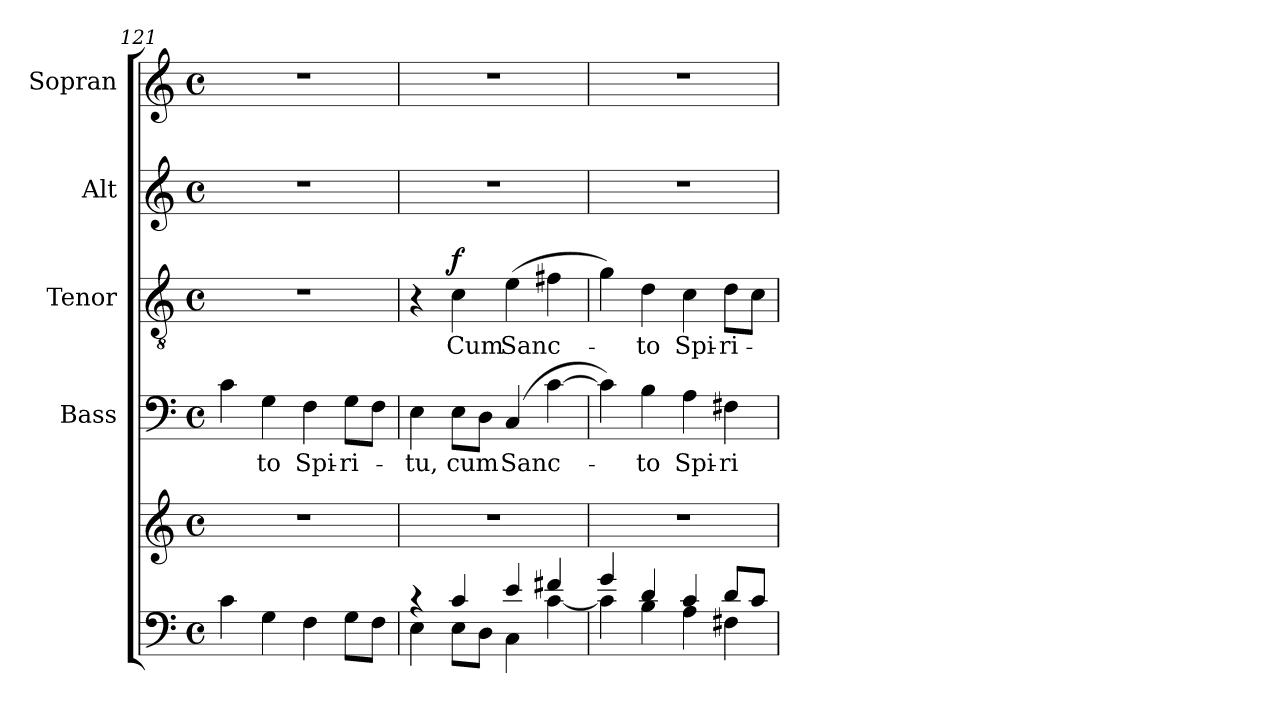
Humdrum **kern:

**kern	**kern	**kern	**text	**kern	**text	**dynam	**kern	**kern
*part5	*part5	*part4	*part4	*part3	*part3	*part3	*part2	*part1
*staff6	*staff5	*staff4	*staff4	*staff3	*staff3	*staff3	*staff2	*staff1
*	*	*I"Bass	*	*I"Tenor	*	*	*I"Alt	*I"Sopran
*	*	*I'B.	*	*I'T.	*	*	*I'A.	*I'S.
!!LO:LB:g=z
*clefF4	*clefG2	*clefF4	*	*clefGv2	*	*	*clefG2	*clefG2
*k[]	*k[]	*k[]	*	*k[]	*	*	*k[]	*k[]
*C:	*C:	*C:	*	*C:	*	*	*C:	*C:
*M4/4	*M4/4	*M4/4	*	*M4/4	*	*	*M4/4	*M4/4
*met(c)	*met(c)	*met(c)	*	*met(c)	*	*	*met(c)	*met(c)
=121	=121	=121	=121	=121	=121	=121	=121	=121
4c\	1r	4c\	.	1r	.	.	1r	1r
!	!	!	!LO:LY:b	!	!	!	!	!
4G\	.	4G\	-to	.	.	.	.	.
!	!	!	!LO:LY:b	!	!	!	!	!
4F\	.	4F\	Spi-	.	.	.	.	.
!	!	!	!LO:LY:b	!	!	!	!	!
8G\L	.	8G\L	-ri-	.	.	.	.	.
8F\J	.	8F\J	.	.	.	.	.	.
=122	=122	=122	=122	=122	=122	=122	=122	=122
*^	*	*	*	*	*	*	*	*
!	!	!	!	!LO:LY:b	!	!	!	!	!
4rc	4E\	1r	4E\	-tu,	4r	.	.	1r	1r
!	!	!	!	!LO:LY:b	!	!LO:LY:b	!LO:DY:a	!	!
4c/	8E\L	.	8E\L	cum	4c\	Cum	f	.	.
.	8D\J	.	8D\J	.	.	.	.	.	.
!	!	!	!	!LO:LY:b	!	!LO:LY:b	!	!	!
4e/	4C\	.	(4C/	Sanc-	(>4e\	Sanc-	.	.	.
4f#X/	[<4c\	.	[4c\	.	4f#X\	.	.	.	.
=123	=123	=123	=123	=123	=123	=123	=123	=123	=123
4g/	4c\]	1r	4c\])	.	4g\)	.	.	1r	1r
!	!	!	!	!LO:LY:b	!	!LO:LY:b	!	!	!
4d/	4B\	.	4B\	-to	4d\	-to	.	.	.
!	!	!	!	!LO:LY:b	!	!LO:LY:b	!	!	!
4c/	4A\	.	4A\	Spi-	4c\	Spi-	.	.	.
!	!	!	!	!LO:LY:b	!	!LO:LY:b	!	!	!
8d/L	4F#X\	.	4F#X\	-ri-	8d\L	-ri-	.	.	.
8c/J	.	.	.	.	8c\J	.	.	.	.
*v	*v	*	*	*	*	*	*	*	*
=	=	=	=	=	=	=	=	=
*-	*-	*-	*-	*-	*-	*-	*-	*-
